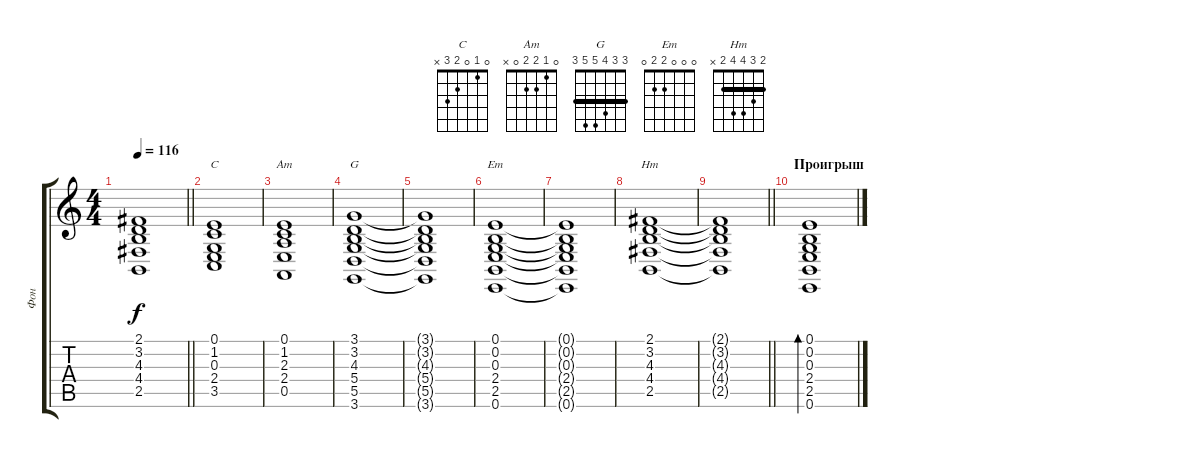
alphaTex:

\track ("Фон" "Фон") {instrument pad2warm}
\staff {score tabs}
\tuning (E4 B3 G3 D3 A2 E2) {hide}
\chord ("C" 0 1 0 2 3 x)
\chord ("Am" 0 1 2 2 0 x)
\chord ("G" 3 3 4 5 5 3) {barre 3}
\chord ("Em" 0 0 0 2 2 0)
\chord ("Нm" 2 3 4 4 2 x) {barre 2}
\ts (4 4)
\tempo 116
\clef g2
\barLineRight lightlight
\ks c
(2.1{t} 3.2{t} 4.3{t} 4.4{t} 2.5{t}).1{dy f} |
(0.1 1.2 0.3 2.4 3.5).1{ch "C"} |
(0.1 1.2 2.3 2.4 0.5).1{ch "Am"} |
(3.1 3.2 4.3 5.4 5.5 3.6).1{ch "G"} |
(3.1{t} 3.2{t} 4.3{t} 5.4{t} 5.5{t} 3.6{t}).1 |
(0.1 0.2 0.3 2.4 2.5 0.6).1{ch "Em"} |
(0.1{t} 0.2{t} 0.3{t} 2.4{t} 2.5{t} 0.6{t}).1 |
(2.1 3.2 4.3 4.4 2.5).1{ch "Нm"} |
\barLineRight lightlight
(2.1{t} 3.2{t} 4.3{t} 4.4{t} 2.5{t}).1 |
\section ("" "Проигрыш")
(0.1 0.2 0.3 2.4 2.5 0.6).1{bd 60}
